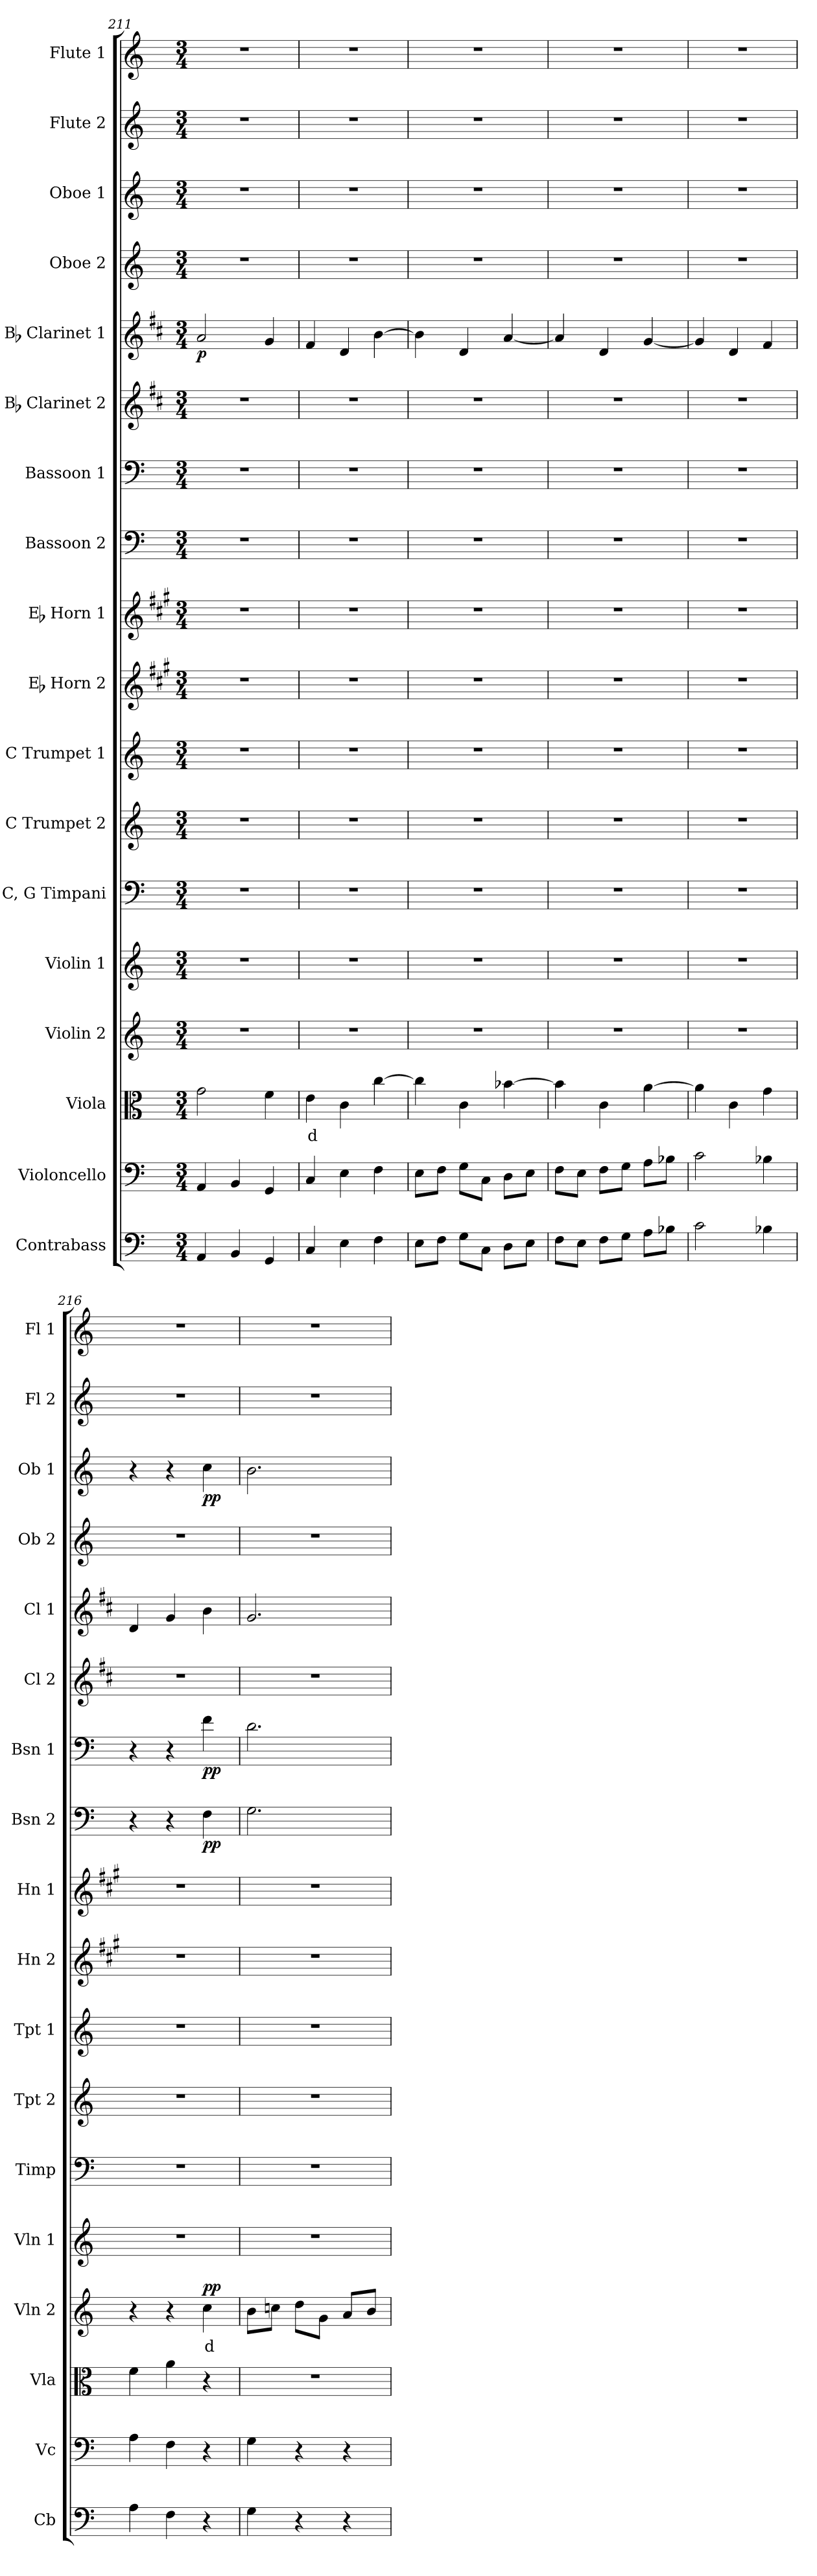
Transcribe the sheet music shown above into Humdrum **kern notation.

**kern	**dynam	**kern	**dynam	**kern	**text	**dynam	**kern	**text	**dynam	**kern	**kern	**kern	**kern	**kern	**kern	**kern	**dynam	**kern	**dynam	**kern	**kern	**dynam	**kern	**kern	**dynam	**kern	**kern
*part18	*part18	*part17	*part17	*part16	*part16	*part16	*part15	*part15	*part15	*part14	*part13	*part12	*part11	*part10	*part9	*part8	*part8	*part7	*part7	*part6	*part5	*part5	*part4	*part3	*part3	*part2	*part1
*staff18	*staff18	*staff17	*staff17	*staff16	*staff16	*staff16	*staff15	*staff15	*staff15	*staff14	*staff13	*staff12	*staff11	*staff10	*staff9	*staff8	*staff8	*staff7	*staff7	*staff6	*staff5	*staff5	*staff4	*staff3	*staff3	*staff2	*staff1
*I"Contrabass	*	*I"Violoncello	*	*I"Viola	*	*	*I"Violin 2	*	*	*I"Violin 1	*I"C, G Timpani	*I"C Trumpet 2	*I"C Trumpet 1	*I"Eb Horn 2	*I"Eb Horn 1	*I"Bassoon 2	*	*I"Bassoon 1	*	*I"Bb Clarinet 2	*I"Bb Clarinet 1	*	*I"Oboe 2	*I"Oboe 1	*	*I"Flute 2	*I"Flute 1
*I'Cb	*	*I'Vc	*	*I'Vla	*	*	*I'Vln 2	*	*	*I'Vln 1	*I'Timp	*I'Tpt 2	*I'Tpt 1	*I'Hn 2	*I'Hn 1	*I'Bsn 2	*	*I'Bsn 1	*	*I'Cl 2	*I'Cl 1	*	*I'Ob 2	*I'Ob 1	*	*I'Fl 2	*I'Fl 1
*clefF4	*	*clefF4	*	*clefC3	*	*	*clefG2	*	*	*clefG2	*clefF4	*clefG2	*clefG2	*clefG2	*clefG2	*clefF4	*	*clefF4	*	*clefG2	*clefG2	*	*clefG2	*clefG2	*	*clefG2	*clefG2
*ITrd7c12	*	*	*	*	*	*	*	*	*	*	*	*	*	*ITrd5c9	*ITrd5c9	*	*	*	*	*ITrd1c2	*ITrd1c2	*	*	*	*	*	*
*k[]	*	*k[]	*	*k[]	*	*	*k[]	*	*	*k[]	*k[]	*k[]	*k[]	*k[]	*k[]	*k[]	*	*k[]	*	*k[]	*k[]	*	*k[]	*k[]	*	*k[]	*k[]
*M3/4	*	*M3/4	*	*M3/4	*	*	*M3/4	*	*	*M3/4	*M3/4	*M3/4	*M3/4	*M3/4	*M3/4	*M3/4	*	*M3/4	*	*M3/4	*M3/4	*	*M3/4	*M3/4	*	*M3/4	*M3/4
=211	=211	=211	=211	=211	=211	=211	=211	=211	=211	=211	=211	=211	=211	=211	=211	=211	=211	=211	=211	=211	=211	=211	=211	=211	=211	=211	=211
!	!	!	!	!	!	!	!	!	!	!	!	!	!	!	!	!	!	!	!	!	!	!LO:DY:b	!	!	!	!	!
4AAA/	.	4AA/	.	2g\	.	.	2.r	.	.	2.r	2.r	2.r	2.r	2.r	2.r	2.r	.	2.r	.	2.r	2g/	p	2.r	2.r	.	2.r	2.r
4BBB/	.	4BB/	.	.	.	.	.	.	.	.	.	.	.	.	.	.	.	.	.	.	.	.	.	.	.	.	.
4GGG/	.	4GG/	.	4f\	.	.	.	.	.	.	.	.	.	.	.	.	.	.	.	.	4f/	.	.	.	.	.	.
=212	=212	=212	=212	=212	=212	=212	=212	=212	=212	=212	=212	=212	=212	=212	=212	=212	=212	=212	=212	=212	=212	=212	=212	=212	=212	=212	=212
!	!	!	!	!	!LO:LY:b:color=#FF0000	!	!	!	!	!	!	!	!	!	!	!	!	!	!	!	!	!	!	!	!	!	!
4CC/	.	4C/	.	4e\	d	.	2.r	.	.	2.r	2.r	2.r	2.r	2.r	2.r	2.r	.	2.r	.	2.r	4e/	.	2.r	2.r	.	2.r	2.r
4EE\	.	4E\	.	4c\	.	.	.	.	.	.	.	.	.	.	.	.	.	.	.	.	4c/	.	.	.	.	.	.
4FF\	.	4F\	.	[4cc\	.	.	.	.	.	.	.	.	.	.	.	.	.	.	.	.	[4a\	.	.	.	.	.	.
=213	=213	=213	=213	=213	=213	=213	=213	=213	=213	=213	=213	=213	=213	=213	=213	=213	=213	=213	=213	=213	=213	=213	=213	=213	=213	=213	=213
8EE\L	.	8E\L	.	4cc\]	.	.	2.r	.	.	2.r	2.r	2.r	2.r	2.r	2.r	2.r	.	2.r	.	2.r	4a\]	.	2.r	2.r	.	2.r	2.r
8FF\J	.	8F\J	.	.	.	.	.	.	.	.	.	.	.	.	.	.	.	.	.	.	.	.	.	.	.	.	.
!	!LO:DY:b	!	!	!	!	!	!	!	!	!	!	!	!	!	!	!	!	!	!	!	!	!	!	!	!	!	!
!	!LO:DY:n=1:b	!	!LO:DY:b	!	!	!	!	!	!	!	!	!	!	!	!	!	!	!	!	!	!	!	!	!	!	!	!
!	!	!	!LO:DY:n=1:b	!	!	!LO:DY:b	!	!	!	!	!	!	!	!	!	!	!	!	!	!	!	!	!	!	!	!	!
!	!	!	!	!	!	!LO:DY:n=1:b	!	!	!	!	!	!	!	!	!	!	!	!	!	!	!	!LO:DY:b	!	!	!	!	!
!	!	!	!	!	!	!	!	!	!	!	!	!	!	!	!	!	!	!	!	!	!	!LO:DY:n=1:b	!	!	!	!	!
8GG\L	other-dynamics p	8G\L	other-dynamics p	4c\	.	other-dynamics p	.	.	.	.	.	.	.	.	.	.	.	.	.	.	4c/	other-dynamics p	.	.	.	.	.
8CC\J	.	8C\J	.	.	.	.	.	.	.	.	.	.	.	.	.	.	.	.	.	.	.	.	.	.	.	.	.
8DD\L	.	8D\L	.	[4b-X\	.	.	.	.	.	.	.	.	.	.	.	.	.	.	.	.	[4g/	.	.	.	.	.	.
8EE\J	.	8E\J	.	.	.	.	.	.	.	.	.	.	.	.	.	.	.	.	.	.	.	.	.	.	.	.	.
=214	=214	=214	=214	=214	=214	=214	=214	=214	=214	=214	=214	=214	=214	=214	=214	=214	=214	=214	=214	=214	=214	=214	=214	=214	=214	=214	=214
8FF\L	.	8F\L	.	4b-\]	.	.	2.r	.	.	2.r	2.r	2.r	2.r	2.r	2.r	2.r	.	2.r	.	2.r	4g/]	.	2.r	2.r	.	2.r	2.r
8EE\J	.	8E\J	.	.	.	.	.	.	.	.	.	.	.	.	.	.	.	.	.	.	.	.	.	.	.	.	.
8FF\L	.	8F\L	.	4c\	.	.	.	.	.	.	.	.	.	.	.	.	.	.	.	.	4c/	.	.	.	.	.	.
8GG\J	.	8G\J	.	.	.	.	.	.	.	.	.	.	.	.	.	.	.	.	.	.	.	.	.	.	.	.	.
8AA\L	.	8A\L	.	[4a\	.	.	.	.	.	.	.	.	.	.	.	.	.	.	.	.	[4f/	.	.	.	.	.	.
8BB-X\J	.	8B-X\J	.	.	.	.	.	.	.	.	.	.	.	.	.	.	.	.	.	.	.	.	.	.	.	.	.
=215	=215	=215	=215	=215	=215	=215	=215	=215	=215	=215	=215	=215	=215	=215	=215	=215	=215	=215	=215	=215	=215	=215	=215	=215	=215	=215	=215
2C\	.	2c\	.	4a\]	.	.	2.r	.	.	2.r	2.r	2.r	2.r	2.r	2.r	2.r	.	2.r	.	2.r	4f/]	.	2.r	2.r	.	2.r	2.r
.	.	.	.	4c\	.	.	.	.	.	.	.	.	.	.	.	.	.	.	.	.	4c/	.	.	.	.	.	.
4BB-X\	.	4B-X\	.	4g\	.	.	.	.	.	.	.	.	.	.	.	.	.	.	.	.	4e/	.	.	.	.	.	.
=216	=216	=216	=216	=216	=216	=216	=216	=216	=216	=216	=216	=216	=216	=216	=216	=216	=216	=216	=216	=216	=216	=216	=216	=216	=216	=216	=216
4AA\	.	4A\	.	4f\	.	.	4r	.	.	2.r	2.r	2.r	2.r	2.r	2.r	4r	.	4r	.	2.r	4c/	.	2.r	4r	.	2.r	2.r
4FF\	.	4F\	.	4a\	.	.	4r	.	.	.	.	.	.	.	.	4r	.	4r	.	.	4f/	.	.	4r	.	.	.
!	!	!	!	!	!	!	!	!LO:LY:b:color=#FF0000	!LO:DY:b	!	!	!	!	!	!	!	!LO:DY:b	!	!LO:DY:b	!	!	!	!	!	!LO:DY:b	!	!
4r	.	4r	.	4r	.	.	4cc\	d	pp	.	.	.	.	.	.	4F\	pp	4f\	pp	.	4a\	.	.	4cc\	pp	.	.
=217	=217	=217	=217	=217	=217	=217	=217	=217	=217	=217	=217	=217	=217	=217	=217	=217	=217	=217	=217	=217	=217	=217	=217	=217	=217	=217	=217
4GG\	.	4G\	.	2.r	.	.	8b\L	.	.	2.r	2.r	2.r	2.r	2.r	2.r	2.G\	.	2.d\	.	2.r	2.f/	.	2.r	2.b\	.	2.r	2.r
.	.	.	.	.	.	.	8ccn\J	.	.	.	.	.	.	.	.	.	.	.	.	.	.	.	.	.	.	.	.
4r	.	4r	.	.	.	.	8dd\L	.	.	.	.	.	.	.	.	.	.	.	.	.	.	.	.	.	.	.	.
.	.	.	.	.	.	.	8g\J	.	.	.	.	.	.	.	.	.	.	.	.	.	.	.	.	.	.	.	.
4r	.	4r	.	.	.	.	8a/L	.	.	.	.	.	.	.	.	.	.	.	.	.	.	.	.	.	.	.	.
.	.	.	.	.	.	.	8b/J	.	.	.	.	.	.	.	.	.	.	.	.	.	.	.	.	.	.	.	.
=	=	=	=	=	=	=	=	=	=	=	=	=	=	=	=	=	=	=	=	=	=	=	=	=	=	=	=
*-	*-	*-	*-	*-	*-	*-	*-	*-	*-	*-	*-	*-	*-	*-	*-	*-	*-	*-	*-	*-	*-	*-	*-	*-	*-	*-	*-
